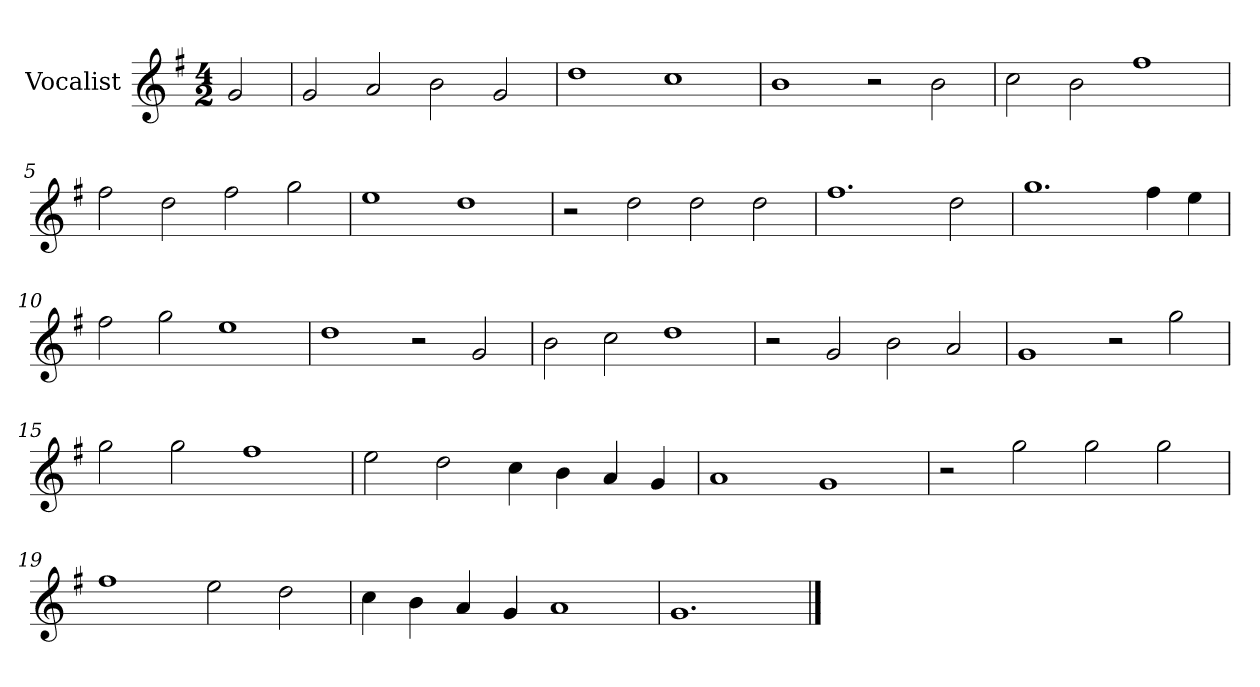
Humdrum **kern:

**kern
*part1
*staff1
*I"Vocalist
*k[f#]
*G:
*M4/2
=
2g
=1
2g
2a
2b
2g
=2
1dd
1cc
=3
1b
2r
2b
=4
2cc
2b
1ff#
=5
2ff#
2dd
2ff#
2gg
=6
1ee
1dd
=7
2r
2dd
2dd
2dd
=8
1.ff#
2dd
=9
1.gg
4ff#
4ee
=10
2ff#
2gg
1ee
=11
1dd
2r
2g
=12
2b
2cc
1dd
=13
2r
2g
2b
2a
=14
1g
2r
2gg
=15
2gg
2gg
1ff#
=16
2ee
2dd
4cc
4b
4a
4g
=17
1a
1g
=18
2r
2gg
2gg
2gg
=19
1ff#
2ee
2dd
=20
4cc
4b
4a
4g
1a
=21
1.g
==
*-
